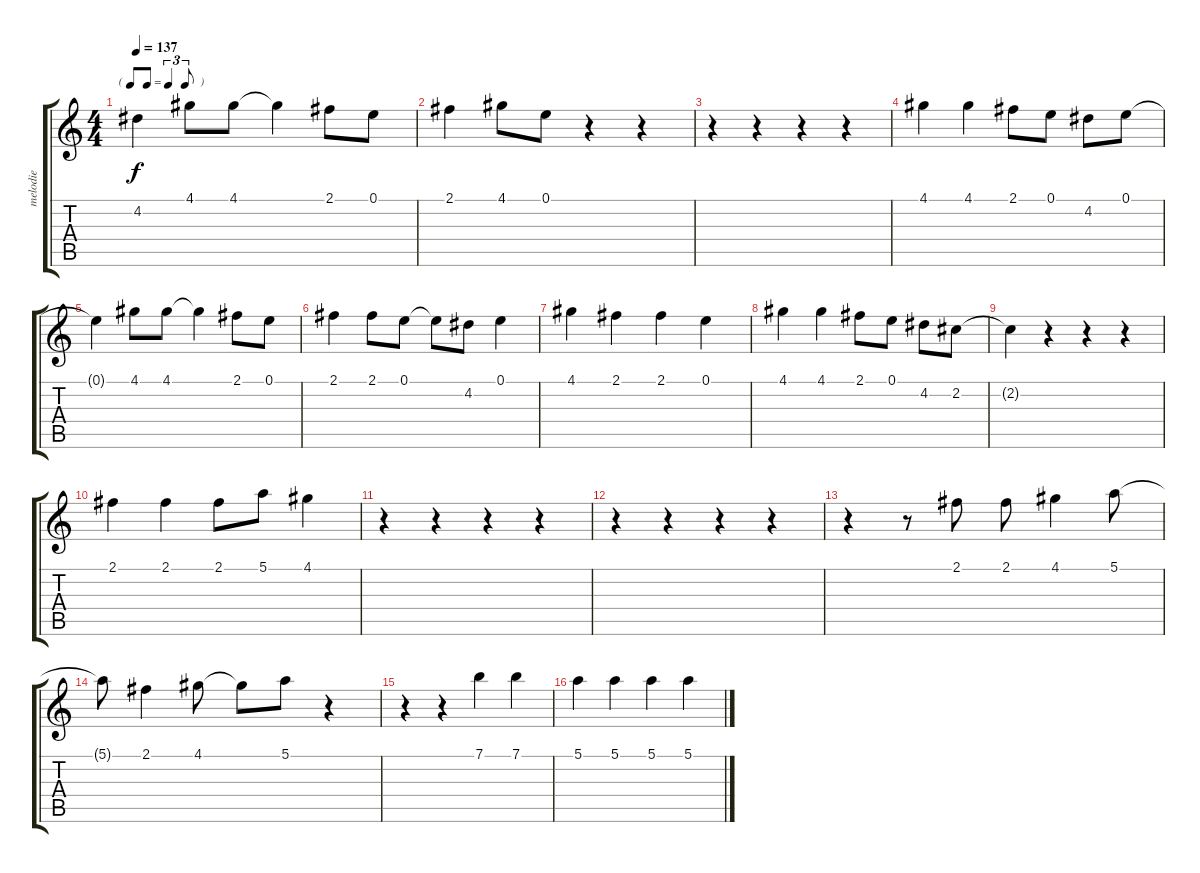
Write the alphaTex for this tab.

\track ("melodie" "melodie") {instrument distortionguitar}
\staff {score tabs}
\tuning (E4 B3 G3 D3 A2 E2) {hide}
\ts (4 4)
\tf triplet8th
\tempo 137
\clef g2
\ks c
4.2{t}.4{dy f} 4.1.8 4.1.8 4.1{t}.4 2.1.8 0.1.8 |
2.1.4 4.1.8 0.1.8 r.4 r.4 |
r.4 r.4 r.4 r.4 |
4.1.4 4.1.4 2.1.8 0.1.8 4.2.8 0.1.8 |
0.1{t}.4 4.1.8 4.1.8 4.1{t}.4 2.1.8 0.1.8 |
2.1.4 2.1.8 0.1.8 0.1{t}.8 4.2.8 0.1.4 |
4.1.4 2.1.4 2.1.4 0.1.4 |
4.1.4 4.1.4 2.1.8 0.1.8 4.2.8 2.2.8 |
2.2{t}.4 r.4 r.4 r.4 |
2.1.4 2.1.4 2.1.8 5.1.8 4.1.4 |
r.4 r.4 r.4 r.4 |
r.4 r.4 r.4 r.4 |
r.4 r.8 2.1.8 2.1.8 4.1.4 5.1.8 |
5.1{t}.8 2.1.4 4.1.8 4.1{t}.8 5.1.8 r.4 |
r.4 r.4 7.1.4 7.1.4 |
5.1.4 5.1.4 5.1.4 5.1.4
